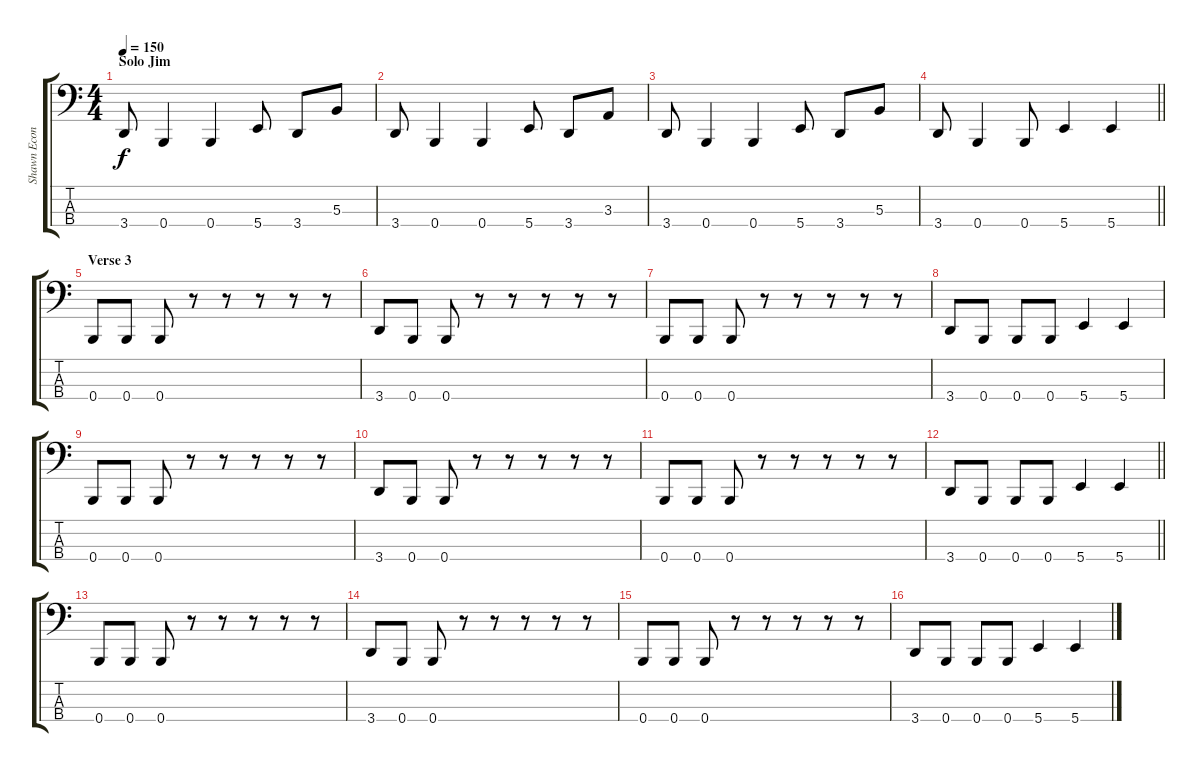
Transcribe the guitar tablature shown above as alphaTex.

\track ("Shawn Economaki" "Shawn Econ") {instrument electricbassfinger}
\staff {score tabs}
\tuning (E2 B1 Gb1 B0) {hide}
\ts (4 4)
\section ("" "Solo Jim")
\tempo 150
\clef f4
\ks c
3.4.8{dy f} 0.4.4 0.4.4 5.4.8 3.4.8 5.3.8 |
3.4.8 0.4.4 0.4.4 5.4.8 3.4.8 3.3.8 |
3.4.8 0.4.4 0.4.4 5.4.8 3.4.8 5.3.8 |
\barLineRight lightlight
3.4.8 0.4.4 0.4.8 5.4.4 5.4.4 |
\section ("" "Verse 3")
0.4.8 0.4.8 0.4.8 r.8 r.8 r.8 r.8 r.8 |
3.4.8 0.4.8 0.4.8 r.8 r.8 r.8 r.8 r.8 |
0.4.8 0.4.8 0.4.8 r.8 r.8 r.8 r.8 r.8 |
3.4.8 0.4.8 0.4.8 0.4.8 5.4.4 5.4.4 |
0.4.8 0.4.8 0.4.8 r.8 r.8 r.8 r.8 r.8 |
3.4.8 0.4.8 0.4.8 r.8 r.8 r.8 r.8 r.8 |
0.4.8 0.4.8 0.4.8 r.8 r.8 r.8 r.8 r.8 |
\barLineRight lightlight
3.4.8 0.4.8 0.4.8 0.4.8 5.4.4 5.4.4 |
0.4.8 0.4.8 0.4.8 r.8 r.8 r.8 r.8 r.8 |
3.4.8 0.4.8 0.4.8 r.8 r.8 r.8 r.8 r.8 |
0.4.8 0.4.8 0.4.8 r.8 r.8 r.8 r.8 r.8 |
3.4.8 0.4.8 0.4.8 0.4.8 5.4.4 5.4.4
